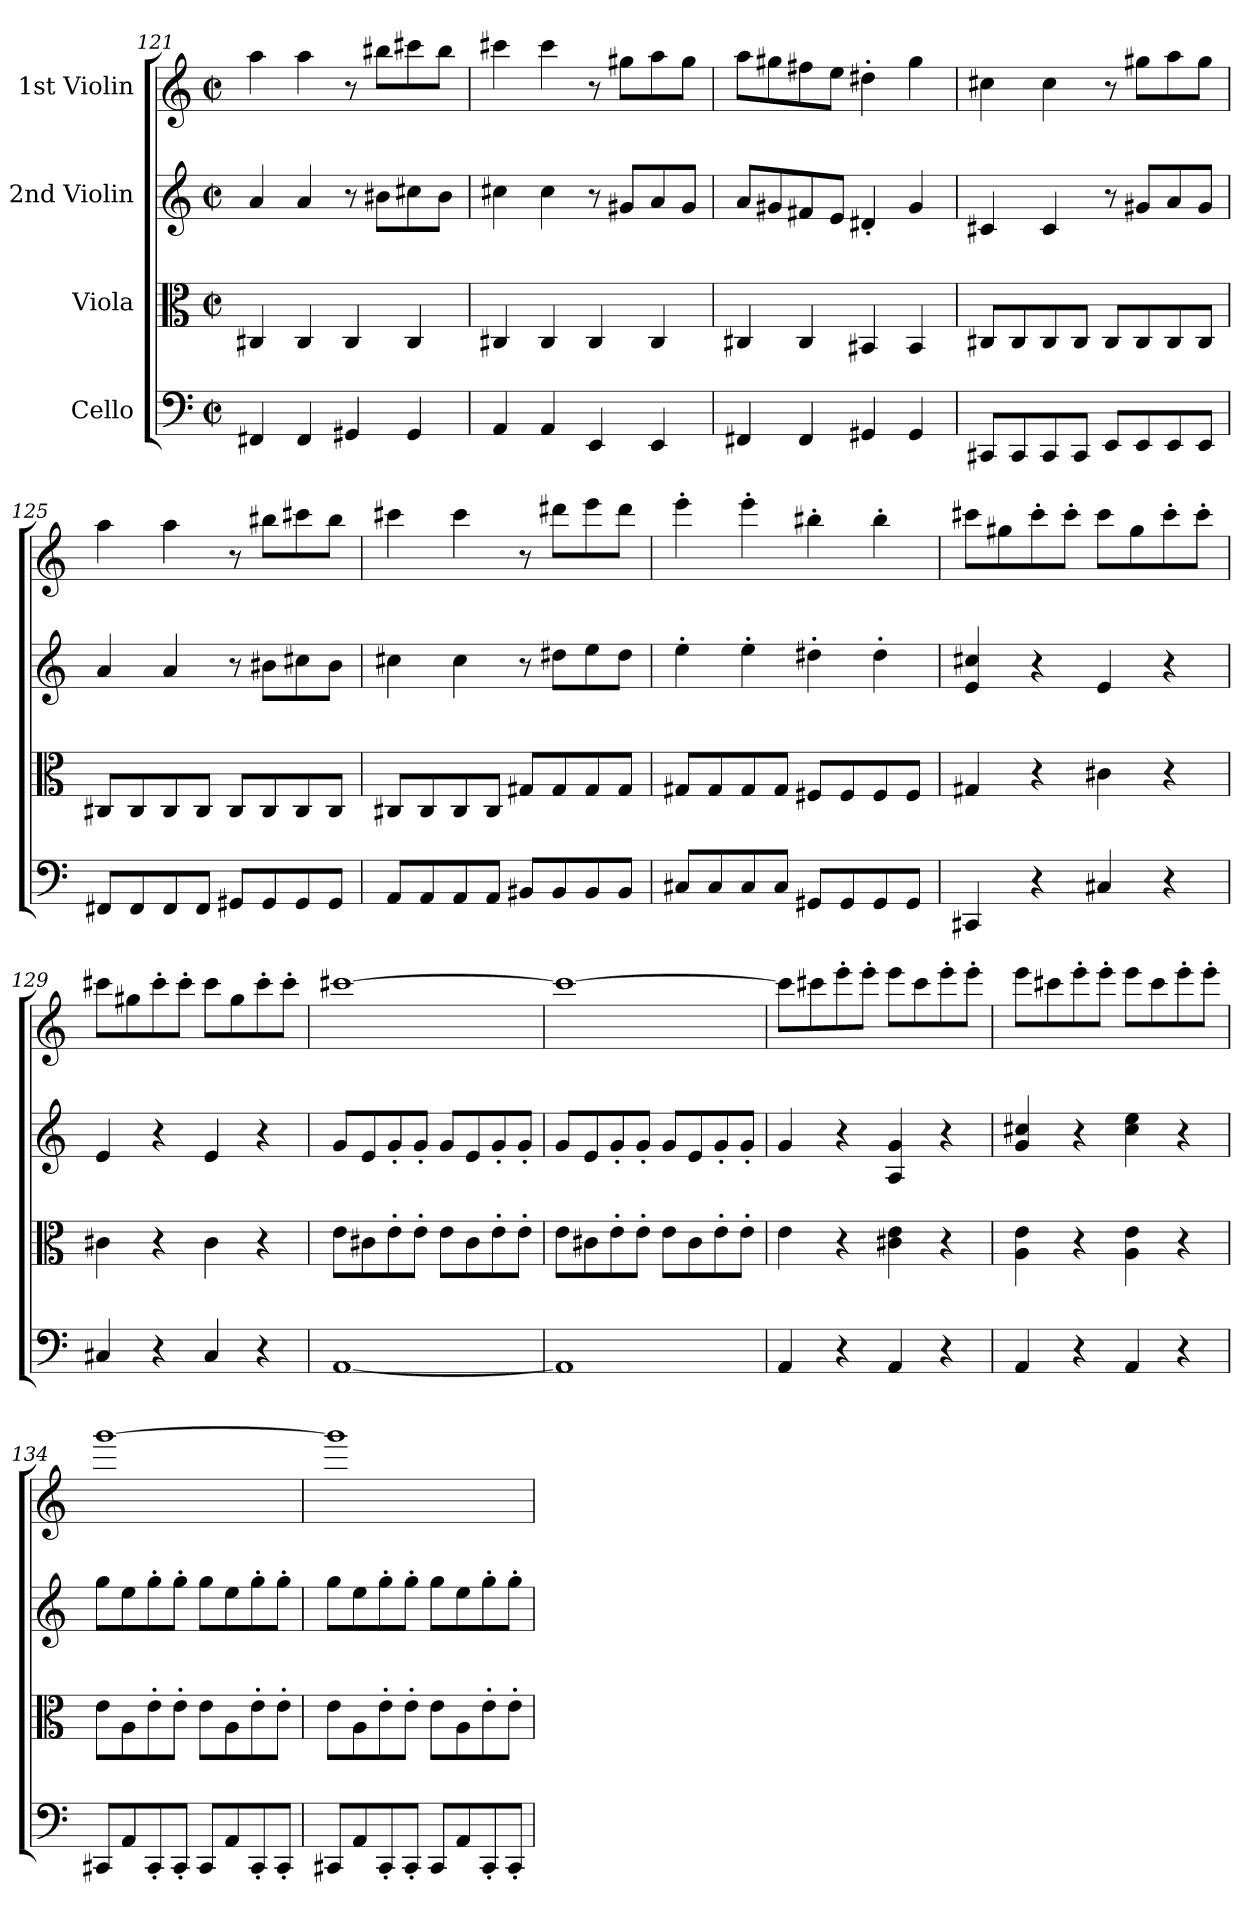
**kern	**kern	**kern	**kern
*part4	*part3	*part2	*part1
*staff4	*staff3	*staff2	*staff1
*I"Cello	*I"Viola	*I"2nd Violin	*I"1st Violin
*clefF4	*clefC3	*clefG2	*clefG2
*k[]	*k[]	*k[]	*k[]
*M2/2	*M2/2	*M2/2	*M2/2
*met(c|)	*met(c|)	*met(c|)	*met(c|)
=121	=121	=121	=121
4FF#X/	4C#X/	4a/	4aa\
4FF#/	4C#/	4a/	4aa\
4GG#X/	4C#/	8r	8r
.	.	8b#X\L	8bb#X\L
4GG#/	4C#/	8cc#X\	8ccc#X\
.	.	8b#\J	8bb#\J
=122	=122	=122	=122
4AA/	4C#X/	4cc#X\	4ccc#X\
4AA/	4C#/	4cc#\	4ccc#\
4EE/	4C#/	8r	8r
.	.	8g#X/L	8gg#X\L
4EE/	4C#/	8a/	8aa\
.	.	8g#/J	8gg#\J
=123	=123	=123	=123
4FF#X/	4C#X/	8a/L	8aa\L
.	.	8g#X/	8gg#X\
4FF#/	4C#/	8f#X/	8ff#X\
.	.	8e/J	8ee\J
4GG#X/	4BB#X/	4d#X'/	4dd#X'\
4GG#/	4BB#/	4g#/	4gg#\
=124	=124	=124	=124
8CC#X/L	8C#X/L	4c#X/	4cc#X\
8CC#/	8C#/	.	.
8CC#/	8C#/	4c#/	4cc#\
8CC#/J	8C#/J	.	.
8EE/L	8C#/L	8r	8r
8EE/	8C#/	8g#X/L	8gg#X\L
8EE/	8C#/	8a/	8aa\
8EE/J	8C#/J	8g#/J	8gg#\J
=125	=125	=125	=125
8FF#X/L	8C#X/L	4a/	4aa\
8FF#/	8C#/	.	.
8FF#/	8C#/	4a/	4aa\
8FF#/J	8C#/J	.	.
8GG#X/L	8C#/L	8r	8r
8GG#/	8C#/	8b#X\L	8bb#X\L
8GG#/	8C#/	8cc#X\	8ccc#X\
8GG#/J	8C#/J	8b#\J	8bb#\J
=126	=126	=126	=126
8AA/L	8C#X/L	4cc#X\	4ccc#X\
8AA/	8C#/	.	.
8AA/	8C#/	4cc#\	4ccc#\
8AA/J	8C#/J	.	.
8BB#X/L	8G#X/L	8r	8r
8BB#/	8G#/	8dd#X\L	8ddd#X\L
8BB#/	8G#/	8ee\	8eee\
8BB#/J	8G#/J	8dd#\J	8ddd#\J
=127	=127	=127	=127
8C#X/L	8G#X/L	4ee'\	4eee'\
8C#/	8G#/	.	.
8C#/	8G#/	4ee'\	4eee'\
8C#/J	8G#/J	.	.
8GG#X/L	8F#X/L	4dd#X'\	4bb#X'\
8GG#/	8F#/	.	.
8GG#/	8F#/	4dd#'\	4bb#'\
8GG#/J	8F#/J	.	.
=128	=128	=128	=128
4CC#X/	4G#X/	4e/ 4cc#X/	8ccc#X\L
.	.	.	8gg#X\
4r	4r	4r	8ccc#'\
.	.	.	8ccc#'\J
4C#X/	4c#X\	4e/	8ccc#\L
.	.	.	8gg#\
4r	4r	4r	8ccc#'\
.	.	.	8ccc#'\J
=129	=129	=129	=129
4C#X/	4c#X\	4e/	8ccc#X\L
.	.	.	8gg#X\
4r	4r	4r	8ccc#'\
.	.	.	8ccc#'\J
4C#/	4c#\	4e/	8ccc#\L
.	.	.	8gg#\
4r	4r	4r	8ccc#'\
.	.	.	8ccc#'\J
=130	=130	=130	=130
[1AA	8e\L	8g/L	[1ccc#X
.	8c#X\	8e/	.
.	8e'\	8g'/	.
.	8e'\J	8g'/J	.
.	8e\L	8g/L	.
.	8c#\	8e/	.
.	8e'\	8g'/	.
.	8e'\J	8g'/J	.
=131	=131	=131	=131
1AA]	8e\L	8g/L	1ccc#_
.	8c#X\	8e/	.
.	8e'\	8g'/	.
.	8e'\J	8g'/J	.
.	8e\L	8g/L	.
.	8c#\	8e/	.
.	8e'\	8g'/	.
.	8e'\J	8g'/J	.
=132	=132	=132	=132
4AA/	4e\	4g/	8ccc#\L]
.	.	.	8ccc#X\
4r	4r	4r	8eee'\
.	.	.	8eee'\J
4AA/	4c#X\ 4e\	4A/ 4g/	8eee\L
.	.	.	8ccc#\
4r	4r	4r	8eee'\
.	.	.	8eee'\J
=133	=133	=133	=133
4AA/	4A\ 4e\	4g/ 4cc#X/	8eee\L
.	.	.	8ccc#X\
4r	4r	4r	8eee'\
.	.	.	8eee'\J
4AA/	4A\ 4e\	4cc#\ 4ee\	8eee\L
.	.	.	8ccc#\
4r	4r	4r	8eee'\
.	.	.	8eee'\J
=134	=134	=134	=134
8CC#X/L	8e\L	8gg\L	[1ggg
8AA/	8A\	8ee\	.
8CC#'/	8e'\	8gg'\	.
8CC#'/J	8e'\J	8gg'\J	.
8CC#/L	8e\L	8gg\L	.
8AA/	8A\	8ee\	.
8CC#'/	8e'\	8gg'\	.
8CC#'/J	8e'\J	8gg'\J	.
=135	=135	=135	=135
8CC#X/L	8e\L	8gg\L	1ggg]
8AA/	8A\	8ee\	.
8CC#'/	8e'\	8gg'\	.
8CC#'/J	8e'\J	8gg'\J	.
8CC#/L	8e\L	8gg\L	.
8AA/	8A\	8ee\	.
8CC#'/	8e'\	8gg'\	.
8CC#'/J	8e'\J	8gg'\J	.
=	=	=	=
*-	*-	*-	*-
